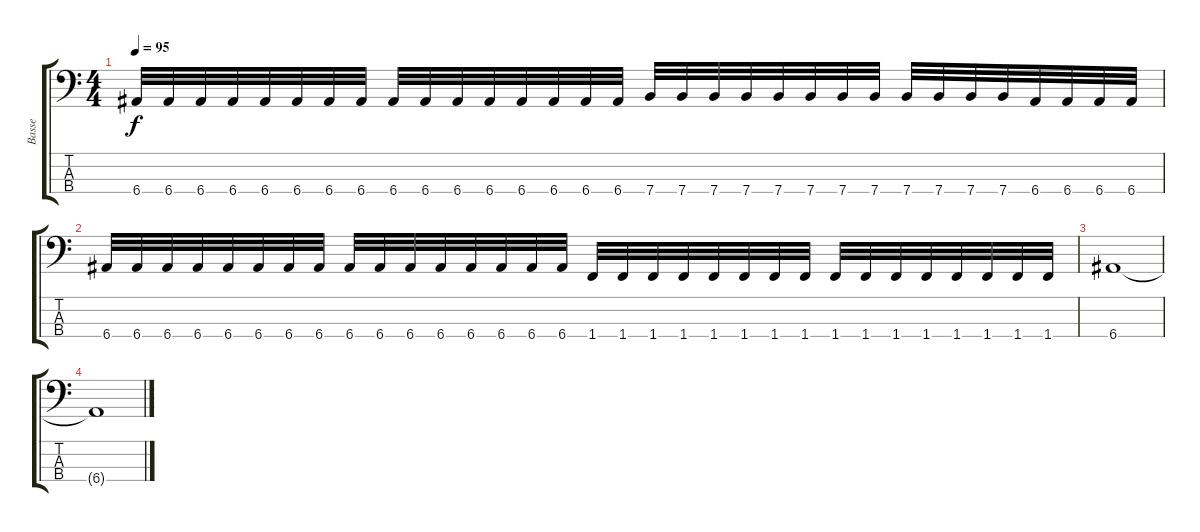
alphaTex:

\track ("Basse" "Basse") {instrument electricbasspick}
\staff {score tabs}
\tuning (G2 D2 A1 E1) {hide}
\ts (4 4)
\tempo 95
\clef f4
\ks c
6.4.32{dy f} 6.4.32 6.4.32 6.4.32 6.4.32 6.4.32 6.4.32 6.4.32 6.4.32 6.4.32 6.4.32 6.4.32 6.4.32 6.4.32 6.4.32 6.4.32 7.4.32 7.4.32 7.4.32 7.4.32 7.4.32 7.4.32 7.4.32 7.4.32 7.4.32 7.4.32 7.4.32 7.4.32 6.4.32 6.4.32 6.4.32 6.4.32 |
6.4.32 6.4.32 6.4.32 6.4.32 6.4.32 6.4.32 6.4.32 6.4.32 6.4.32 6.4.32 6.4.32 6.4.32 6.4.32 6.4.32 6.4.32 6.4.32 1.4.32 1.4.32 1.4.32 1.4.32 1.4.32 1.4.32 1.4.32 1.4.32 1.4.32 1.4.32 1.4.32 1.4.32 1.4.32 1.4.32 1.4.32 1.4.32 |
6.4.1 |
6.4{t}.1
